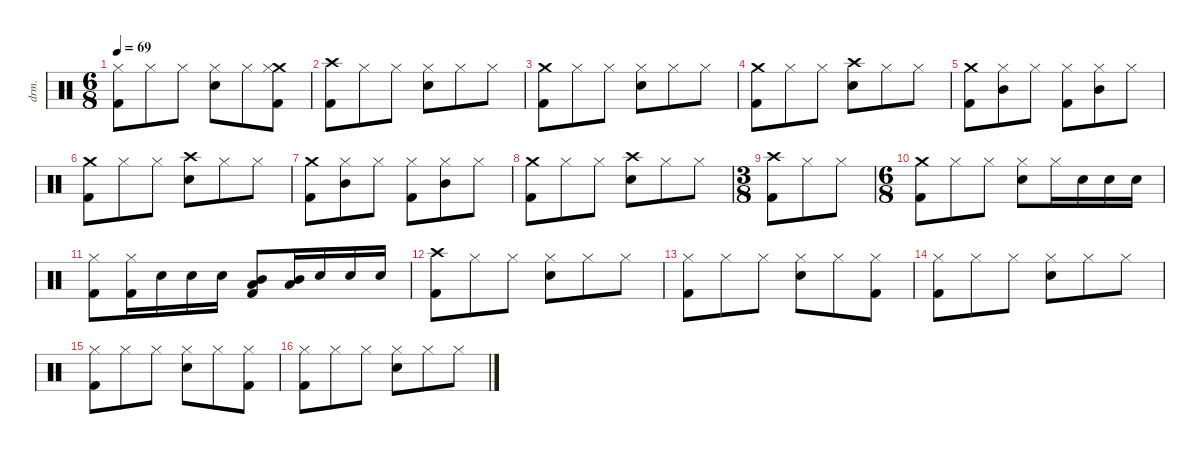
\defaultSystemsLayout 4
\hideDynamics
\bracketExtendMode nobrackets
\track ("Percussie" "drm.") {instrument percussion}
\staff {score}
\articulation defaults
\ts (6 8)
\tempo 69
\clef neutral
\ks c
("Hi-Hat (closed)" "Kick (hit) 2").8{dy f} "Hi-Hat (closed)".8 "Hi-Hat (closed)".8 ("Hi-Hat (closed)" "Snare (hit) 2").8 "Hi-Hat (closed)".8 ("Crash medium (hit)" "Hi-Hat (closed)" "Kick (hit) 2").8 |
("Crash high (hit)" "Kick (hit) 2").8 "Hi-Hat (closed)".8 "Hi-Hat (closed)".8 ("Hi-Hat (closed)" "Snare (hit) 2").8 "Hi-Hat (closed)".8 "Hi-Hat (closed)".8 |
("Crash medium (hit)" "Kick (hit) 2").8 "Hi-Hat (closed)".8 "Hi-Hat (closed)".8 ("Hi-Hat (closed)" "Snare (hit) 2").8 "Hi-Hat (closed)".8 "Hi-Hat (closed)".8 |
("Crash medium (hit)" "Kick (hit) 2").8 "Hi-Hat (closed)".8 "Hi-Hat (closed)".8 ("Crash high (hit)" "Snare (hit) 2").8 "Hi-Hat (closed)".8 "Hi-Hat (closed)".8 |
("Crash medium (hit)" "Kick (hit) 2").8 ("Hi-Hat (closed)" "Mid Tom (hit)").8 "Hi-Hat (closed)".8 ("Hi-Hat (closed)" "Kick (hit) 2").8 ("Hi-Hat (closed)" "Mid Tom (hit)").8 "Hi-Hat (closed)".8 |
("Crash medium (hit)" "Kick (hit) 2").8 "Hi-Hat (closed)".8 "Hi-Hat (closed)".8 ("Crash high (hit)" "Snare (hit) 2").8 "Hi-Hat (closed)".8 "Hi-Hat (closed)".8 |
("Crash medium (hit)" "Kick (hit) 2").8 ("Hi-Hat (closed)" "Mid Tom (hit)").8 "Hi-Hat (closed)".8 ("Hi-Hat (closed)" "Kick (hit) 2").8 ("Hi-Hat (closed)" "Mid Tom (hit)").8 "Hi-Hat (closed)".8 |
("Crash medium (hit)" "Kick (hit) 2").8 "Hi-Hat (closed)".8 "Hi-Hat (closed)".8 ("Crash high (hit)" "Snare (hit) 2").8 "Hi-Hat (closed)".8 "Hi-Hat (closed)".8 |
\ts (3 8)
("Crash high (hit)" "Kick (hit) 2").8 "Hi-Hat (closed)".8 "Hi-Hat (closed)".8 |
\ts (6 8)
("Crash medium (hit)" "Kick (hit) 2").8 "Hi-Hat (closed)".8 "Hi-Hat (closed)".8 ("Hi-Hat (closed)" "Snare (hit) 2").8 "Hi-Hat (closed)".16 "Snare (hit) 2".16 "Snare (hit) 2".16 "Snare (hit) 2".16 |
("Hi-Hat (closed)" "Kick (hit) 2").8 ("Hi-Hat (closed)" "Kick (hit) 2").16 "Snare (hit) 2".16 "Snare (hit) 2".16 "Snare (hit) 2".16 ("Mid Tom (hit)" "Low Tom (hit)" "Kick (hit) 2").8 ("Mid Tom (hit)" "Low Tom (hit)").16 "Snare (hit) 2".16 "Snare (hit) 2".16 "Snare (hit) 2".16 |
("Crash high (hit)" "Kick (hit) 2").8 "Hi-Hat (closed)".8 "Hi-Hat (closed)".8 ("Hi-Hat (closed)" "Snare (hit) 2").8 "Hi-Hat (closed)".8 "Hi-Hat (closed)".8 |
("Hi-Hat (closed)" "Kick (hit) 2").8 "Hi-Hat (closed)".8 "Hi-Hat (closed)".8 ("Hi-Hat (closed)" "Snare (hit) 2").8 "Hi-Hat (closed)".8 ("Hi-Hat (closed)" "Kick (hit) 2").8 |
("Hi-Hat (closed)" "Kick (hit) 2").8 "Hi-Hat (closed)".8 "Hi-Hat (closed)".8 ("Hi-Hat (closed)" "Snare (hit) 2").8 "Hi-Hat (closed)".8 "Hi-Hat (closed)".8 |
("Hi-Hat (closed)" "Kick (hit) 2").8 "Hi-Hat (closed)".8 "Hi-Hat (closed)".8 ("Hi-Hat (closed)" "Snare (hit) 2").8 "Hi-Hat (closed)".8 ("Hi-Hat (closed)" "Kick (hit) 2").8 |
("Hi-Hat (closed)" "Kick (hit) 2").8 "Hi-Hat (closed)".8 "Hi-Hat (closed)".8 ("Hi-Hat (closed)" "Snare (hit) 2").8 "Hi-Hat (closed)".8 "Hi-Hat (closed)".8
